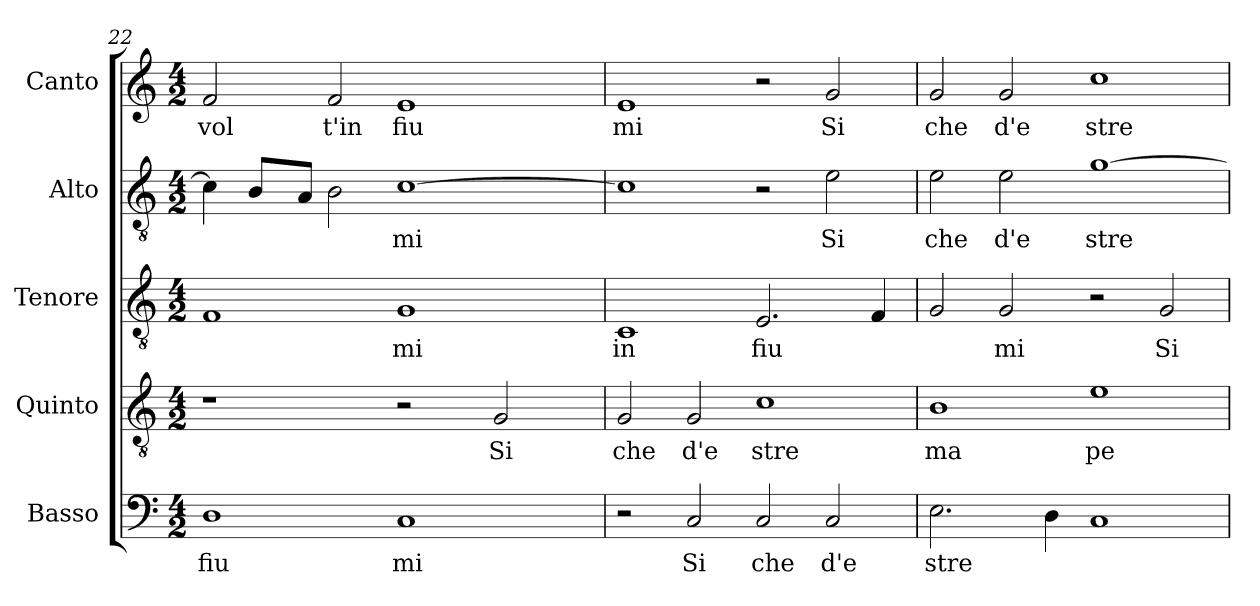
**kern	**text	**kern	**text	**kern	**text	**kern	**text	**kern	**text
*part5	*part5	*part4	*part4	*part3	*part3	*part2	*part2	*part1	*part1
*staff5	*staff5	*staff4	*staff4	*staff3	*staff3	*staff2	*staff2	*staff1	*staff1
*I"Basso	*	*I"Quinto	*	*I"Tenore	*	*I"Alto	*	*I"Canto	*
*I'Basso	*	*I'Quinto	*	*I'Tenore	*	*I'Alto	*	*I'Canto	*
!!LO:PB:g=z
*clefF4	*	*clefGv2	*	*clefGv2	*	*clefGv2	*	*clefG2	*
*M4/2	*	*M4/2	*	*M4/2	*	*M4/2	*	*M4/2	*
=22	=22	=22	=22	=22	=22	=22	=22	=22	=22
!	!LO:LY:b:cj	!	!	!	!	!	!	!	!LO:LY:b:cj
*	*	*	*	*^	*	*^	*	*	*
1D	fiu	1r	.	1F	4ryy	.	4c\]	4ryy	.	2f/	vol
.	.	.	.	.	16.ryy	.	8B/L	16ryy	.	.	.
.	.	.	.	.	.	.	.	64ryy	.	.	.
.	.	.	.	.	.	.	.	1ryy	.	.	.
.	.	.	.	.	1ryy	.	.	.	.	.	.
.	.	.	.	.	.	.	8A/J	.	.	.	.
!	!	!	!	!	!	!	!	!	!	!	!LO:LY:b:cj
.	.	.	.	.	.	.	2B\	.	.	2f/	t'in
!	!LO:LY:b:cj	!	!	!	!	!LO:LY:b:cj	!	!	!LO:LY:b:cj	!	!LO:LY:b:cj
1C	mi	2r	.	1G	.	-mi	[>1c	.	mi	1e	fiu
.	.	.	.	.	.	.	.	2ryy	.	.	.
.	.	.	.	.	2ryy	.	.	.	.	.	.
!	!	!	!LO:LY:b:cj	!	!	!	!	!	!	!	!
.	.	2G/	Si	.	.	.	.	.	.	.	.
.	.	.	.	.	.	.	.	8ryy	.	.	.
.	.	.	.	.	8ryy	.	.	.	.	.	.
.	.	.	.	.	.	.	.	32.ryy	.	.	.
.	.	.	.	.	32ryy	.	.	.	.	.	.
=23	=23	=23	=23	=23	=23	=23	=23	=23	=23	=23	=23
!	!	!	!LO:LY:b:cj	!	!	!LO:LY:b:cj	!	!	!	!	!LO:LY:b:cj
*	*	*	*	*v	*v	*	*	*	*	*	*
*	*	*	*	*	*	*v	*v	*	*	*
2r	.	2G/	che	1C	in	1c]	.	1e	mi
!	!LO:LY:b:cj	!	!LO:LY:b:cj	!	!	!	!	!	!
2C/	Si	2G/	d'e	.	.	.	.	.	.
!	!LO:LY:b:cj	!	!LO:LY:b:cj	!	!LO:LY:b	!	!	!	!
2C/	che	1c	stre	2.E/	fiu	2r	.	2r	.
!	!LO:LY:b:cj	!	!	!	!	!	!LO:LY:b:cj	!	!LO:LY:b:cj
2C/	d'e	.	.	.	.	2e\	Si	2g/	Si
.	.	.	.	4F/	.	.	.	.	.
=24	=24	=24	=24	=24	=24	=24	=24	=24	=24
!	!LO:LY:b	!	!LO:LY:b:cj	!	!	!	!LO:LY:b:cj	!	!LO:LY:b:cj
2.E\	stre	1B	ma	2G/	.	2e\	che	2g/	che
!	!	!	!	!	!LO:LY:b:cj	!	!LO:LY:b:cj	!	!LO:LY:b:cj
.	.	.	.	2G/	mi	2e\	d'e	2g/	d'e
4D\	.	.	.	.	.	.	.	.	.
!	!	!	!LO:LY:b:cj	!	!	!	!LO:LY:b	!	!LO:LY:b:cj
1C	.	1e	pe	2r	.	[>1g	stre	1cc	stre
!	!	!	!	!	!LO:LY:b:cj	!	!	!	!
.	.	.	.	2G/	Si	.	.	.	.
=	=	=	=	=	=	=	=	=	=
*-	*-	*-	*-	*-	*-	*-	*-	*-	*-
